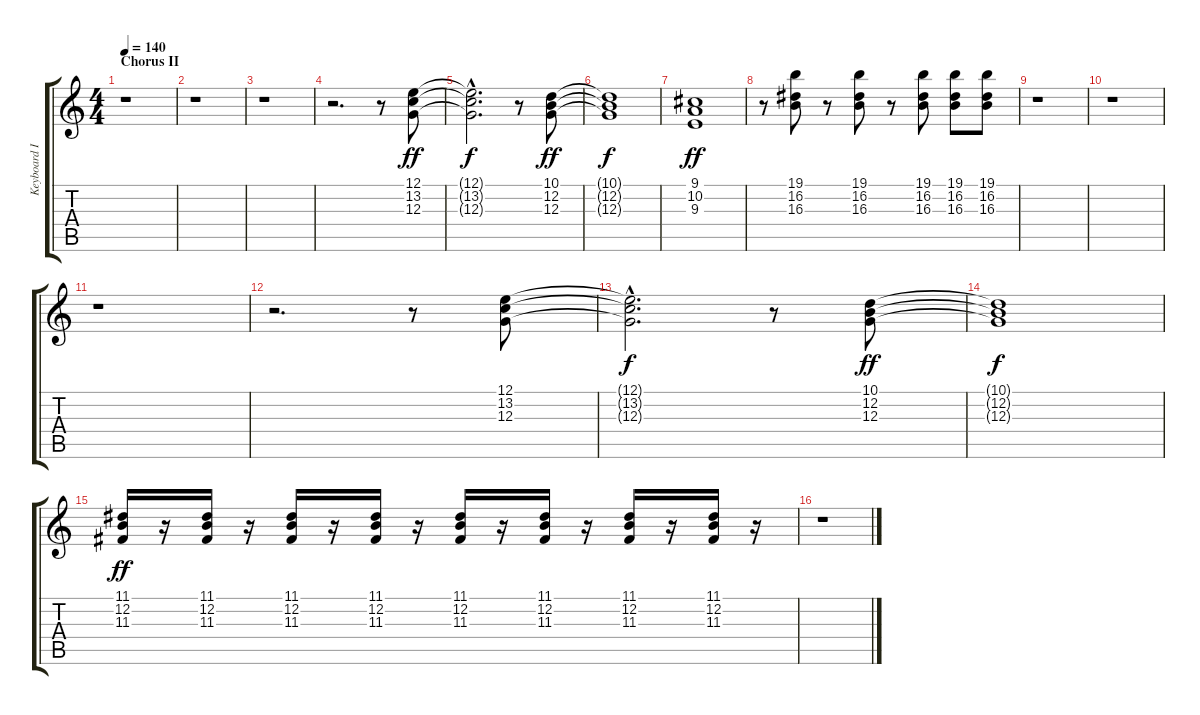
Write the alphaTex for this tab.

\track ("Keyboard I" "Keyboard I") {instrument honkytonkpiano}
\staff {score tabs}
\tuning (E4 B3 G3 D3 A2 E2) {hide}
\ts (4 4)
\section ("" "Chorus II")
\tempo 140
\clef g2
\ks c
r.1{dy f} |
r.1 |
r.1 |
r.2{d} r.8 (12.1 13.2 12.3).8{dy ff} |
(12.1{hac t} 13.2{hac t} 12.3{hac t}).2{d dy f} r.8 (10.1 12.2 12.3).8{dy ff} |
(10.1{t} 12.2{t} 12.3{t}).1{dy f} |
(9.1 10.2 9.3).1{dy ff} |
r.8 (19.1 16.2 16.3).8 r.8 (19.1 16.2 16.3).8 r.8 (19.1 16.2 16.3).8 (19.1 16.2 16.3).8 (19.1 16.2 16.3).8 |
r.1 |
r.1 |
r.1 |
r.2{d} r.8 (12.1 13.2 12.3).8 |
(12.1{hac t} 13.2{hac t} 12.3{hac t}).2{d dy f} r.8 (10.1 12.2 12.3).8{dy ff} |
(10.1{t} 12.2{t} 12.3{t}).1{dy f} |
(11.1 12.2 11.3).16{dy ff} r.16 (11.1 12.2 11.3).16 r.16 (11.1 12.2 11.3).16 r.16 (11.1 12.2 11.3).16 r.16 (11.1 12.2 11.3).16 r.16 (11.1 12.2 11.3).16 r.16 (11.1 12.2 11.3).16 r.16 (11.1 12.2 11.3).16 r.16 |
r.1
